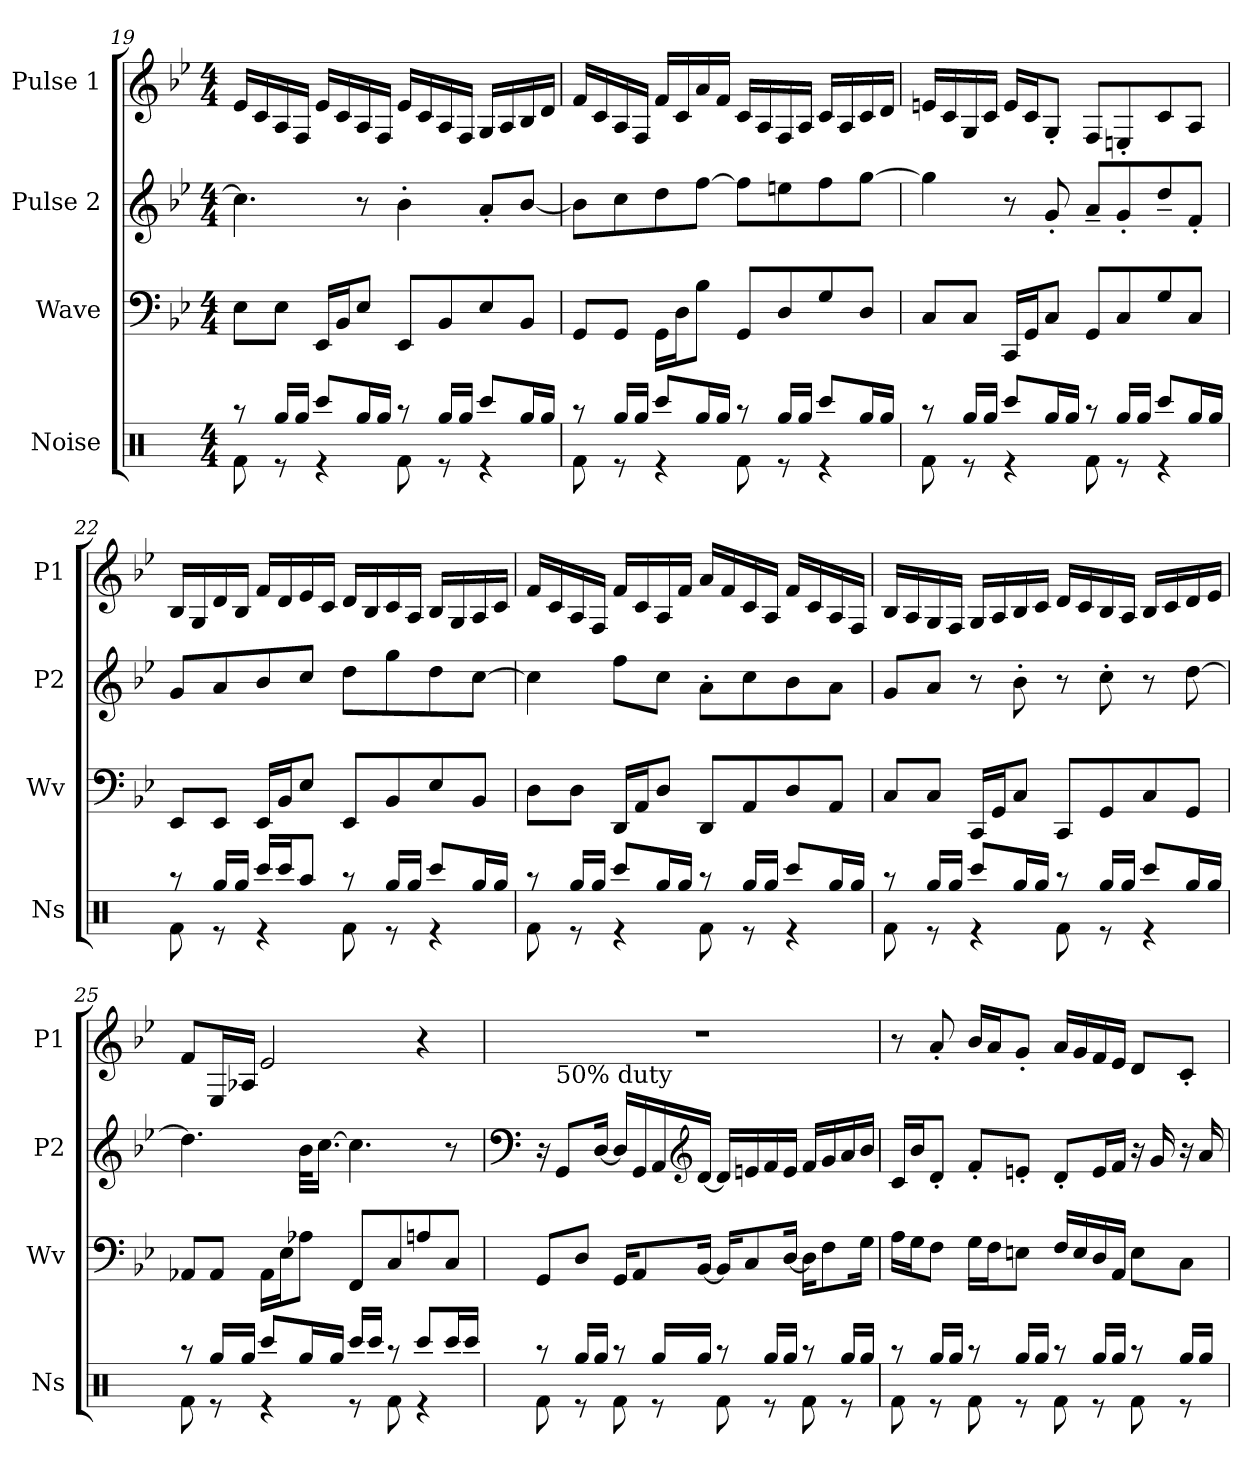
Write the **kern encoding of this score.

**kern	**kern	**kern	**kern
*part4	*part3	*part2	*part1
*staff4	*staff3	*staff2	*staff1
*I"Noise	*I"Wave	*I"Pulse 2	*I"Pulse 1
*I'Ns	*I'Wv	*I'P2	*I'P1
*clefX	*clefF4	*clefG2	*clefG2
*k[]	*k[b-e-]	*k[b-e-]	*k[b-e-]
*M4/4	*M4/4	*M4/4	*M4/4
=19	=19	=19	=19
*^	*	*	*
8raa	8Rf\	8E-\L	4.cc\]	16e-/LL
.	.	.	.	16c/
16Rgg/LL	8r	8E-\J	.	16A/
16Rgg/JJ	.	.	.	16F/JJ
8Rccc/L	4r	16EE-/LL	.	16e-/LL
.	.	16BB-/J	.	16c/
16Rgg/L	.	8E-/J	8r	16A/
16Rgg/JJ	.	.	.	16F/JJ
8raa	8Rf\	8EE-/L	4b-'\	16e-/LL
.	.	.	.	16c/
16Rgg/LL	8r	8BB-/	.	16A/
16Rgg/JJ	.	.	.	16F/JJ
8Rccc/L	4r	8E-/	8a'/L	16G/LL
.	.	.	.	16A/
16Rgg/L	.	8BB-/J	[8b-/J	16B-/
16Rgg/JJ	.	.	.	16d/JJ
!!LO:LB:g=z
=20	=20	=20	=20	=20
8raa	8Rf\	8GG/L	8b-\L]	16f/LL
.	.	.	.	16c/
16Rgg/LL	8r	8GG/J	8cc\	16A/
16Rgg/JJ	.	.	.	16F/JJ
8Rccc/L	4r	16GG\LL	8dd\	16f/LL
.	.	16D\J	.	16c/
16Rgg/L	.	8B-\J	[8ff\J	16a/
16Rgg/JJ	.	.	.	16f/JJ
8raa	8Rf\	8GG/L	8ff\L]	16c/LL
.	.	.	.	16A/
16Rgg/LL	8r	8D/	8een\	16F/
16Rgg/JJ	.	.	.	16A/JJ
8Rccc/L	4r	8G/	8ff\	16c/LL
.	.	.	.	16A/
16Rgg/L	.	8D/J	[8gg\J	16c/
16Rgg/JJ	.	.	.	16d/JJ
=21	=21	=21	=21	=21
8raa	8Rf\	8C/L	4gg\]	16en/LL
.	.	.	.	16c/
16Rgg/LL	8r	8C/J	.	16G/
16Rgg/JJ	.	.	.	16c/JJ
8Rccc/L	4r	16CC/LL	8r	16e/LL
.	.	16GG/J	.	16c/J
16Rgg/L	.	8C/J	8g'/	8G'/J
16Rgg/JJ	.	.	.	.
8raa	8Rf\	8GG/L	8a~/L	8F/L
16Rgg/LL	8r	8C/	8g'/	8En'/
16Rgg/JJ	.	.	.	.
8Rccc/L	4r	8G/	8dd~/	8c/
16Rgg/L	.	8C/J	8f'/J	8A/J
16Rgg/JJ	.	.	.	.
=22	=22	=22	=22	=22
8raa	8Rf\	8EE-/L	8g/L	16B-/LL
.	.	.	.	16G/
16Rgg/LL	8r	8EE-/J	8a/	16d/
16Rgg/JJ	.	.	.	16B-/JJ
16Rccc/LL	4r	16EE-/LL	8b-/	16f/LL
16Rccc/J	.	16BB-/J	.	16d/
8Raa/J	.	8E-/J	8cc/J	16e-/
.	.	.	.	16c/JJ
8r	8Rf\	8EE-/L	8dd\L	16d/LL
.	.	.	.	16B-/
16Rgg/LL	8r	8BB-/	8gg\	16c/
16Rgg/JJ	.	.	.	16A/JJ
8Rccc/L	4r	8E-/	8dd\	16B-/LL
.	.	.	.	16G/
16Rgg/L	.	8BB-/J	[8cc\J	16A/
16Rgg/JJ	.	.	.	16c/JJ
!!LO:LB:g=z
=23	=23	=23	=23	=23
8raa	8Rf\	8D\L	4cc\]	16f/LL
.	.	.	.	16c/
16Rgg/LL	8r	8D\J	.	16A/
16Rgg/JJ	.	.	.	16F/JJ
8Rccc/L	4r	16DD/LL	8ff\L	16f/LL
.	.	16AA/J	.	16c/
16Rgg/L	.	8D/J	8cc\J	16A/
16Rgg/JJ	.	.	.	16f/JJ
8raa	8Rf\	8DD/L	8a'\L	16a/LL
.	.	.	.	16f/
16Rgg/LL	8r	8AA/	8cc\	16c/
16Rgg/JJ	.	.	.	16A/JJ
8Rccc/L	4r	8D/	8b-\	16f/LL
.	.	.	.	16c/
16Rgg/L	.	8AA/J	8a\J	16A/
16Rgg/JJ	.	.	.	16F/JJ
=24	=24	=24	=24	=24
8raa	8Rf\	8C/L	8g/L	16B-/LL
.	.	.	.	16A/
16Rgg/LL	8r	8C/J	8a/J	16G/
16Rgg/JJ	.	.	.	16F/JJ
8Rccc/L	4r	16CC/LL	8r	16G/LL
.	.	16GG/J	.	16A/
16Rgg/L	.	8C/J	8b-'\	16B-/
16Rgg/JJ	.	.	.	16c/JJ
8raa	8Rf\	8CC/L	8r	16d/LL
.	.	.	.	16c/
16Rgg/LL	8r	8GG/	8cc'\	16B-/
16Rgg/JJ	.	.	.	16A/JJ
8Rccc/L	4r	8C/	8r	16B-/LL
.	.	.	.	16c/
16Rgg/L	.	8GG/J	[8dd\	16d/
16Rgg/JJ	.	.	.	16e-/JJ
=25	=25	=25	=25	=25
8raa	8Rf\	8AA-X/L	4.dd\]	8f/L
16Rgg/LL	8r	8AA-/J	.	16E-/L
16Rgg/JJ	.	.	.	16A-X/JJ
8Rccc/L	4r	16AA-\LL	.	2e-/
.	.	16E-\J	.	.
16Rgg/L	.	8A-X\J	32b-\KLL	.
.	.	.	[16.cc\JJ	.
16Rgg/JJ	.	.	.	.
16Rccc/LL	8r	8FF/L	4.cc\]	.
16Rccc/JJ	.	.	.	.
8raa	8Rf\	8C/	.	.
8Rccc/L	4r	8An/	.	4r
16Rccc/L	.	8C/J	8r	.
16Rccc/JJ	.	.	.	.
!!LO:PB:g=z
=26	=26	=26	=26	=26
*	*	*	*clefF4	*
8raa	8Rf\	8GG/L	16r	1r
!	!	!	!LO:TX:a:t=50% duty	!
.	.	.	8GG/L	.
16Rgg/LL	8r	8D/J	.	.
16Rgg/JJ	.	.	[16D/Jk	.
8raa	8Rf\	16GG/KL	16D/LL]	.
.	.	8AA/	16GG/	.
16Rgg/LL	8r	.	16AA/	.
*	*	*	*clefG2	*
16Rgg/JJ	.	[16BB-/Jk	[16d/JJ	.
8raa	8Rf\	16BB-/KL]	16d/LL]	.
.	.	8C/	16en/	.
16Rgg/LL	8r	.	16f/	.
16Rgg/JJ	.	[16D/Jk	16e/JJ	.
8raa	8Rf\	16D\KL]	16f/LL	.
.	.	8F\	16g/	.
16Rgg/LL	8r	.	16a/	.
16Rgg/JJ	.	16G\Jk	16b-/JJ	.
=27	=27	=27	=27	=27
8raa	8Rf\	16A\LL	16c/LL	8r
.	.	16G\J	16b-/J	.
16Rgg/LL	8r	8F\J	8d'/J	8a'/
16Rgg/JJ	.	.	.	.
8raa	8Rf\	16G\LL	8f'/L	16b-/LL
.	.	16F\J	.	16a/J
16Rgg/LL	8r	8En\J	8en'/J	8g'/J
16Rgg/JJ	.	.	.	.
8raa	8Rf\	16F/LL	8d'/L	16a/LL
.	.	16E/	.	16g/
16Rgg/LL	8r	16D/	16e/L	16f/
16Rgg/JJ	.	16AA/JJ	16f/JJ	16e-/JJ
8raa	8Rf\	8E\L	16r	8d/L
.	.	.	16g/	.
16Rgg/LL	8r	8C\J	16r	8c'/J
16Rgg/JJ	.	.	16a/	.
*v	*v	*	*	*
=	=	=	=
*-	*-	*-	*-
